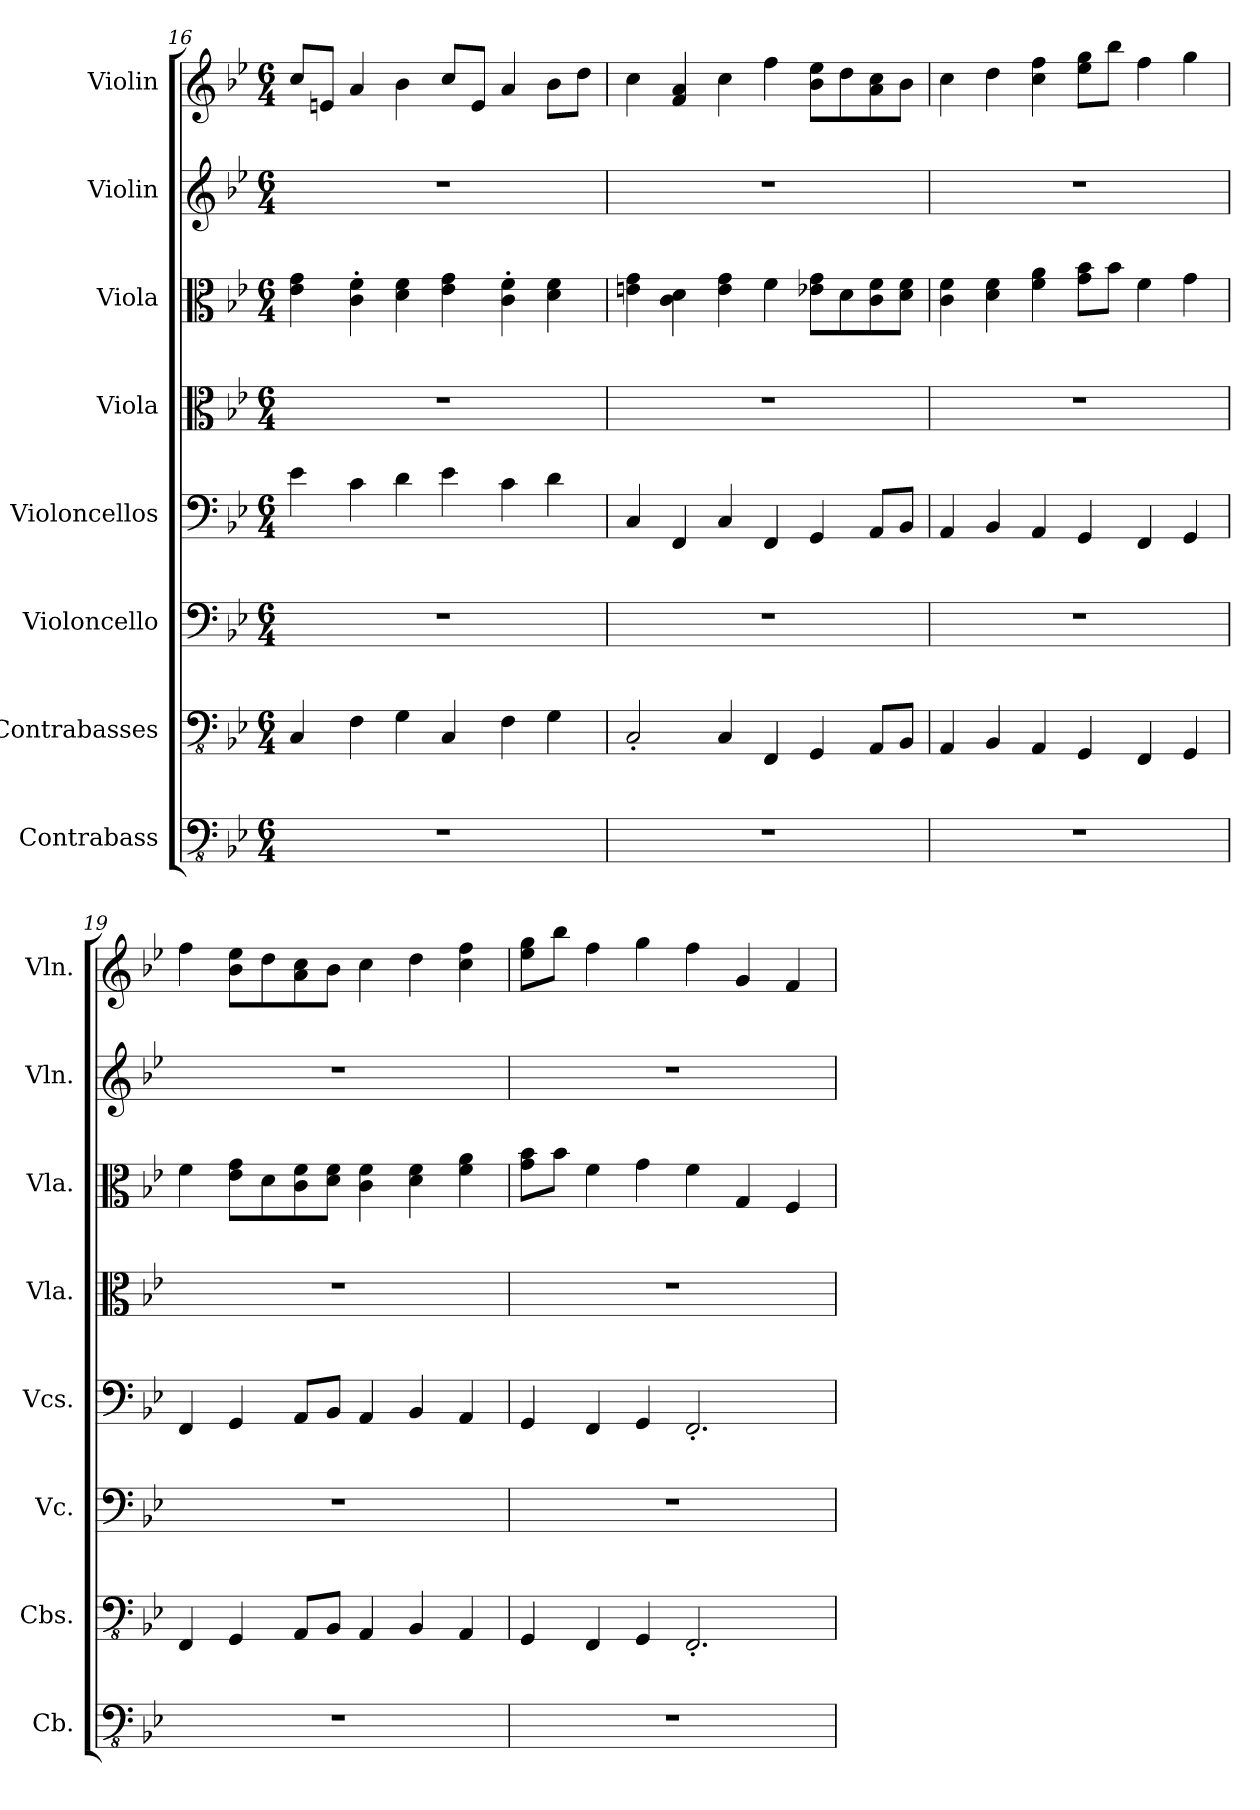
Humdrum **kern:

**kern	**kern	**kern	**kern	**kern	**kern	**kern	**kern
*part8	*part7	*part6	*part5	*part4	*part3	*part2	*part1
*staff8	*staff7	*staff6	*staff5	*staff4	*staff3	*staff2	*staff1
*I"Contrabass	*I"Contrabasses	*I"Violoncello	*I"Violoncellos	*I"Viola	*I"Viola	*I"Violin	*I"Violin
*I'Cb.	*I'Cbs.	*I'Vc.	*I'Vcs.	*I'Vla.	*I'Vla.	*I'Vln.	*I'Vln.
*clefFv4	*clefFv4	*clefF4	*clefF4	*clefC3	*clefC3	*clefG2	*clefG2
*ITrd7c12	*	*	*	*	*	*	*
*k[b-e-]	*k[b-e-]	*k[b-e-]	*k[b-e-]	*k[b-e-]	*k[b-e-]	*k[b-e-]	*k[b-e-]
*M6/4	*M6/4	*M6/4	*M6/4	*M6/4	*M6/4	*M6/4	*M6/4
=16	=16	=16	=16	=16	=16	=16	=16
1.r	4CC/	1.r	4e-\	1.r	4e-\ 4g\	1.r	8cc/L
.	.	.	.	.	.	.	8en/J
.	4FF\	.	4c\	.	4c\' 4f\'	.	4a/
.	4GG\	.	4d\	.	4d\ 4f\	.	4b-\
.	4CC/	.	4e-\	.	4e-\ 4g\	.	8cc/L
.	.	.	.	.	.	.	8e/J
.	4FF\	.	4c\	.	4c\' 4f\'	.	4a/
.	4GG\	.	4d\	.	4d\ 4f\	.	8b-\L
.	.	.	.	.	.	.	8dd\J
=17	=17	=17	=17	=17	=17	=17	=17
1.r	2CC'/	1.r	4C/	1.r	4en\ 4g\	1.r	4cc\
.	.	.	4FF/	.	4c\ 4d\	.	4f/ 4a/
.	4CC/	.	4C/	.	4e\ 4g\	.	4cc\
.	4FFF/	.	4FF/	.	4f\	.	4ff\
.	4GGG/	.	4GG/	.	8e-X\ 8g\L	.	8b-\ 8ee-\L
.	.	.	.	.	8d\	.	8dd\
.	8AAA/L	.	8AA/L	.	8c\ 8f\	.	8a\ 8cc\
.	8BBB-/J	.	8BB-/J	.	8d\ 8f\J	.	8b-\J
=18	=18	=18	=18	=18	=18	=18	=18
1.r	4AAA/	1.r	4AA/	1.r	4c\ 4f\	1.r	4cc\
.	4BBB-/	.	4BB-/	.	4d\ 4f\	.	4dd\
.	4AAA/	.	4AA/	.	4f\ 4a\	.	4cc\ 4ff\
.	4GGG/	.	4GG/	.	8g\ 8b-\L	.	8ee-\ 8gg\L
.	.	.	.	.	8b-\J	.	8bb-\J
.	4FFF/	.	4FF/	.	4f\	.	4ff\
.	4GGG/	.	4GG/	.	4g\	.	4gg\
!!LO:PB:g=z
=19	=19	=19	=19	=19	=19	=19	=19
1.r	4FFF/	1.r	4FF/	1.r	4f\	1.r	4ff\
.	4GGG/	.	4GG/	.	8e-\ 8g\L	.	8b-\ 8ee-\L
.	.	.	.	.	8d\	.	8dd\
.	8AAA/L	.	8AA/L	.	8c\ 8f\	.	8a\ 8cc\
.	8BBB-/J	.	8BB-/J	.	8d\ 8f\J	.	8b-\J
.	4AAA/	.	4AA/	.	4c\ 4f\	.	4cc\
.	4BBB-/	.	4BB-/	.	4d\ 4f\	.	4dd\
.	4AAA/	.	4AA/	.	4f\ 4a\	.	4cc\ 4ff\
=20	=20	=20	=20	=20	=20	=20	=20
1.r	4GGG/	1.r	4GG/	1.r	8g\ 8b-\L	1.r	8ee-\ 8gg\L
.	.	.	.	.	8b-\J	.	8bb-\J
.	4FFF/	.	4FF/	.	4f\	.	4ff\
.	4GGG/	.	4GG/	.	4g\	.	4gg\
.	2.FFF'/	.	2.FF'/	.	4f\	.	4ff\
.	.	.	.	.	4G/	.	4g/
.	.	.	.	.	4F/	.	4f/
=	=	=	=	=	=	=	=
*-	*-	*-	*-	*-	*-	*-	*-
